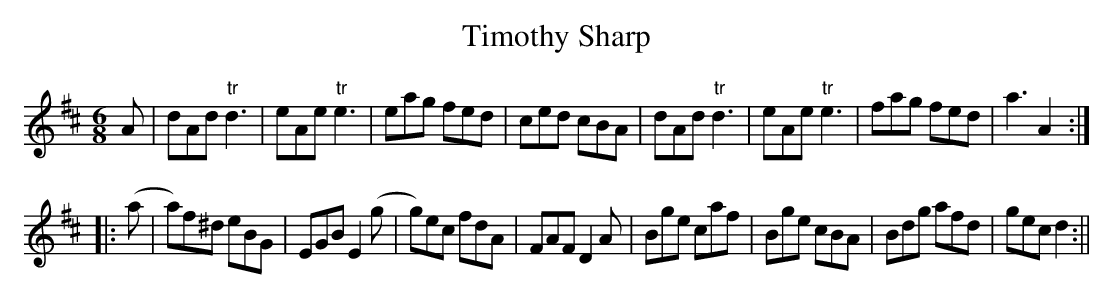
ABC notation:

X:1
T:Timothy Sharp
M:6/8
L:1/8
K:D
A|dAd "tr"d3|eAe "tr"e3|eag fed|ced cBA|dAd "tr"d3|eAe "tr"e3|fag fed|a3 A2:|
|:(a|a)f^d eBG|EGB E2(g|g)ec fdA|FAF D2A|Bge caf|Bge cBA|Bdg afd|gec d2:||
